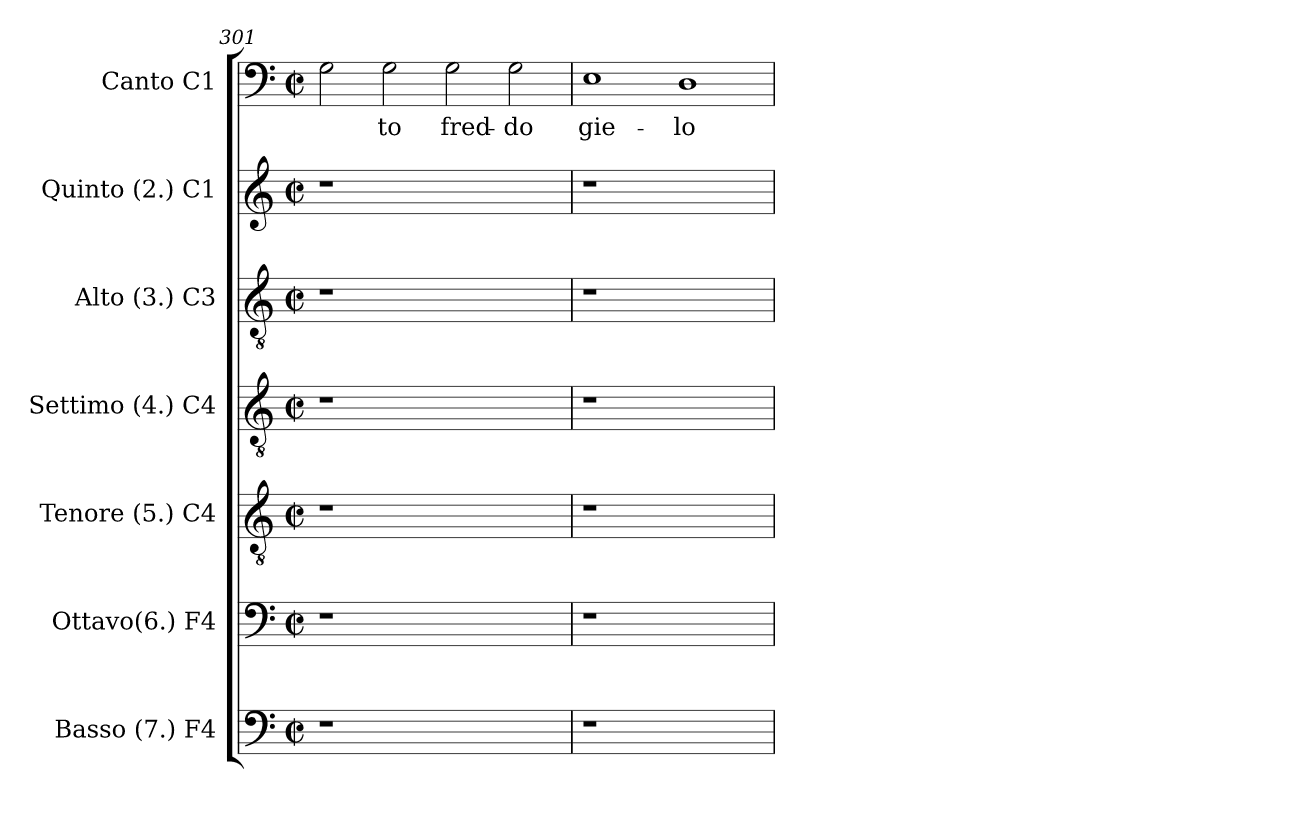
**kern	**kern	**kern	**kern	**kern	**kern	**kern	**text
*part7	*part6	*part5	*part4	*part3	*part2	*part1	*part1
*staff7	*staff6	*staff5	*staff4	*staff3	*staff2	*staff1	*staff1
*I"Basso (7.)  F4	*I"Ottavo(6.)  F4	*I"Tenore (5.)  C4	*I"Settimo (4.)  C4	*I"Alto (3.)  C3	*I"Quinto (2.)  C1	*I"Canto  C1	*
*	*	*I'T	*	*I'A	*	*I'C	*
*clefF4	*clefF4	*clefGv2	*clefGv2	*clefGv2	*clefG2	*clefF4	*
*k[]	*k[]	*k[]	*k[]	*k[]	*k[]	*k[]	*
*C:	*C:	*C:	*C:	*C:	*C:	*C:	*
*M2/2	*M2/2	*M2/2	*M2/2	*M2/2	*M2/2	*M2/2	*
*met(c|)	*met(c|)	*met(c|)	*met(c|)	*met(c|)	*met(c|)	*met(c|)	*
=301	=301	=301	=301	=301	=301	=301	=301
!	!	!	!	!	!	!	!LO:LY:b:cj
1r	1r	1r	1r	1r	1r	2G\	--
!	!	!	!	!	!	!	!LO:LY:b:cj
.	.	.	.	.	.	2G\	-to
!	!	!	!	!	!	!	!LO:LY:b:cj
1ryy	1ryy	1ryy	1ryy	1ryy	1ryy	2G\	fred-
!	!	!	!	!	!	!	!LO:LY:b:cj
.	.	.	.	.	.	2G\	-do
=302	=302	=302	=302	=302	=302	=302	=302
!	!	!	!	!	!	!	!LO:LY:b:cj
1r	1r	1r	1r	1r	1r	1E	gie-
!	!	!	!	!	!	!	!LO:LY:b:cj
1ryy	1ryy	1ryy	1ryy	1ryy	1ryy	1D	-lo
=	=	=	=	=	=	=	=
*-	*-	*-	*-	*-	*-	*-	*-
